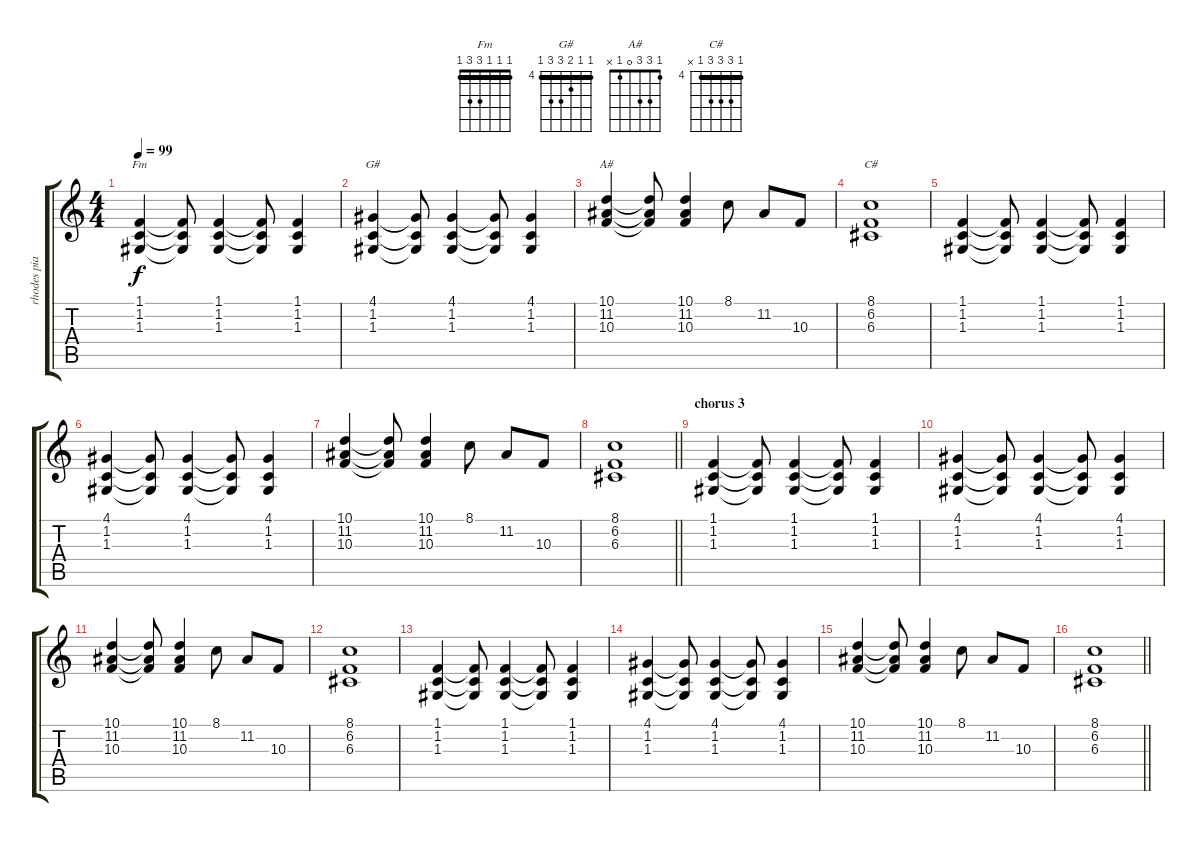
\track ("rhodes piano" "rhodes pia") {instrument electricpiano1}
\staff {score tabs}
\tuning (E4 B3 G3 D3 A2 E2) {hide}
\chord ("Fm" 1 1 1 3 3 1) {barre 1}
\chord ("G#" 4 4 5 6 6 4) {firstfret 4 barre 4}
\chord ("A#" 1 3 3 0 1 x)
\chord ("C#" 4 6 6 6 4 x) {firstfret 4 barre 4}
\ts (4 4)
\tempo 99
\clef g2
\ks c
(1.1 1.2 1.3).4{ch "Fm" dy f} (1.1{t} 1.2{t} 1.3{t}).8 (1.1 1.2 1.3).4 (1.1{t} 1.2{t} 1.3{t}).8 (1.1 1.2 1.3).4 |
(4.1 1.2 1.3).4{ch "G#"} (4.1{t} 1.2{t} 1.3{t}).8 (4.1 1.2 1.3).4 (4.1{t} 1.2{t} 1.3{t}).8 (4.1 1.2 1.3).4 |
(10.1 11.2 10.3).4{ch "A#"} (10.1{t} 11.2{t} 10.3{t}).8 (10.1 11.2 10.3).4 8.1.8 11.2.8 10.3.8 |
(8.1 6.2 6.3).1{ch "C#"} |
(1.1 1.2 1.3).4 (1.1{t} 1.2{t} 1.3{t}).8 (1.1 1.2 1.3).4 (1.1{t} 1.2{t} 1.3{t}).8 (1.1 1.2 1.3).4 |
(4.1 1.2 1.3).4 (4.1{t} 1.2{t} 1.3{t}).8 (4.1 1.2 1.3).4 (4.1{t} 1.2{t} 1.3{t}).8 (4.1 1.2 1.3).4 |
(10.1 11.2 10.3).4 (10.1{t} 11.2{t} 10.3{t}).8 (10.1 11.2 10.3).4 8.1.8 11.2.8 10.3.8 |
\barLineRight lightlight
(8.1 6.2 6.3).1 |
\section ("" "chorus 3")
(1.1 1.2 1.3).4 (1.1{t} 1.2{t} 1.3{t}).8 (1.1 1.2 1.3).4 (1.1{t} 1.2{t} 1.3{t}).8 (1.1 1.2 1.3).4 |
(4.1 1.2 1.3).4 (4.1{t} 1.2{t} 1.3{t}).8 (4.1 1.2 1.3).4 (4.1{t} 1.2{t} 1.3{t}).8 (4.1 1.2 1.3).4 |
(10.1 11.2 10.3).4 (10.1{t} 11.2{t} 10.3{t}).8 (10.1 11.2 10.3).4 8.1.8 11.2.8 10.3.8 |
(8.1 6.2 6.3).1 |
(1.1 1.2 1.3).4 (1.1{t} 1.2{t} 1.3{t}).8 (1.1 1.2 1.3).4 (1.1{t} 1.2{t} 1.3{t}).8 (1.1 1.2 1.3).4 |
(4.1 1.2 1.3).4 (4.1{t} 1.2{t} 1.3{t}).8 (4.1 1.2 1.3).4 (4.1{t} 1.2{t} 1.3{t}).8 (4.1 1.2 1.3).4 |
(10.1 11.2 10.3).4 (10.1{t} 11.2{t} 10.3{t}).8 (10.1 11.2 10.3).4 8.1.8 11.2.8 10.3.8 |
\barLineRight lightlight
(8.1 6.2 6.3).1
